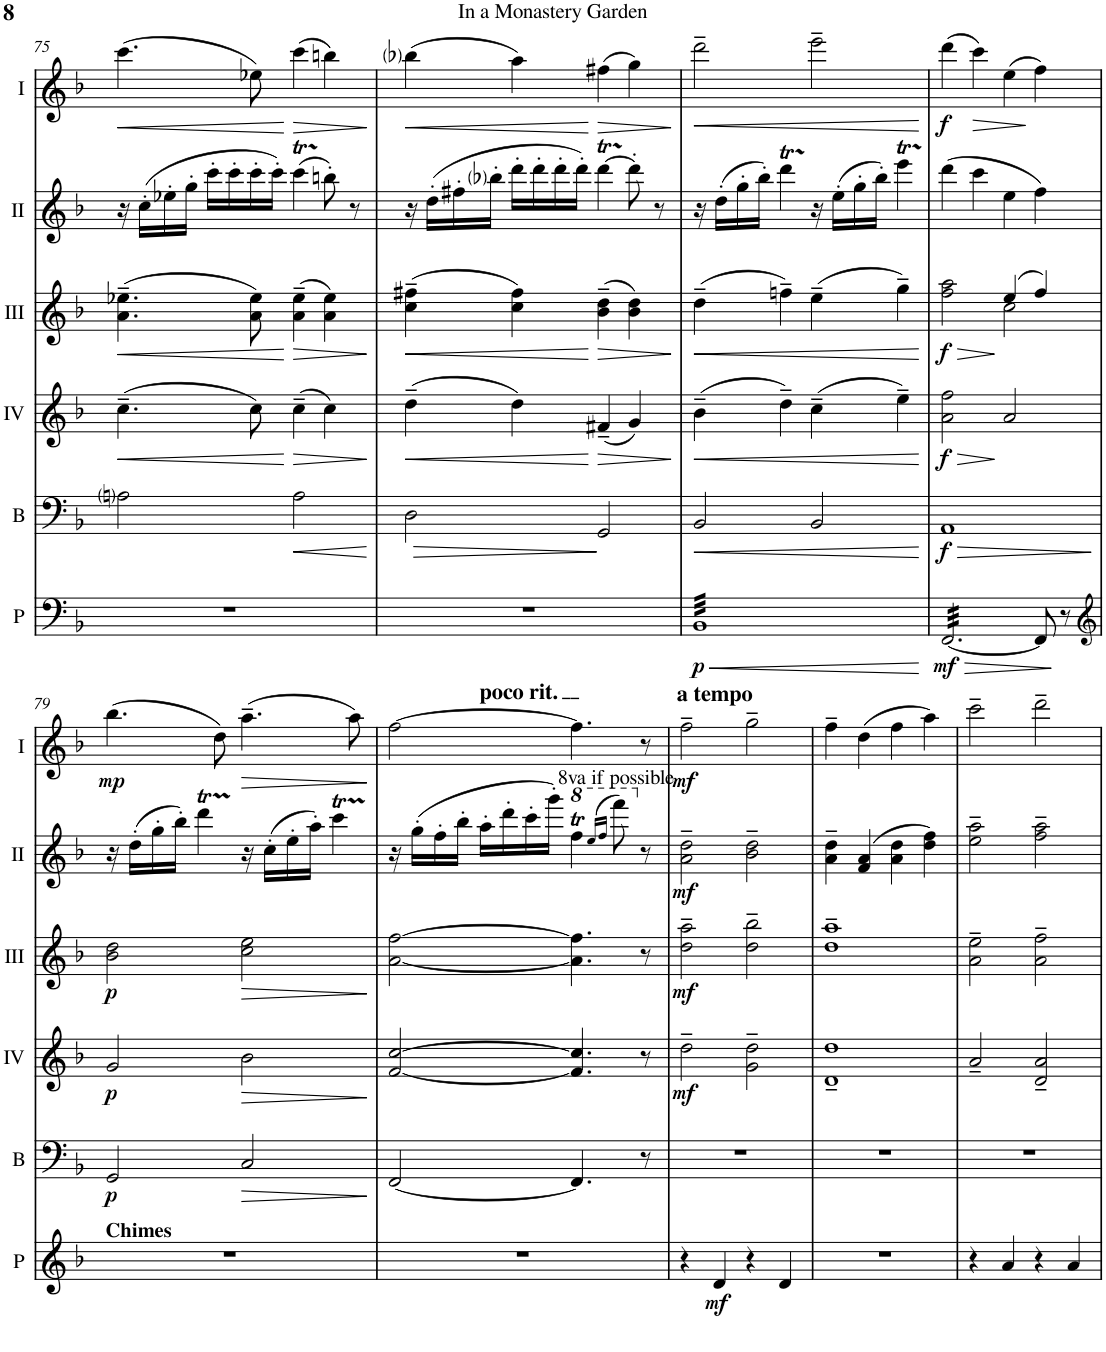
**kern	**dynam	**kern	**dynam	**kern	**dynam	**kern	**dynam	**kern	**dynam	**kern	**dynam
*part6	*part6	*part5	*part5	*part4	*part4	*part3	*part3	*part2	*part2	*part1	*part1
*staff6	*staff6	*staff5	*staff5	*staff4	*staff4	*staff3	*staff3	*staff2	*staff2	*staff1	*staff1
*I"Perc.	*	*I"Bass	*	*I"Acc. 4	*	*I"Acc. 3	*	*I"Acc. 2	*	*I"Acc. 1	*
*I'P.	*	*I'B	*	*	*	*	*	*	*	*	*
!!LO:PB:g=z
*clefF4	*	*clefF4	*	*clefG2	*	*clefG2	*	*clefG2	*	*clefG2	*
*Trd-7c-12	*	*Trd7c12	*	*Trd7c12	*	*Trd7c12	*	*	*	*	*
*k[b-]	*	*k[b-]	*	*k[b-]	*	*k[b-]	*	*k[b-]	*	*k[b-]	*
*M4/4	*	*M4/4	*	*M4/4	*	*M4/4	*	*M4/4	*	*M4/4	*
*met(c)	*	*met(c)	*	*met(c)	*	*met(c)	*	*met(c)	*	*met(c)	*
=75	=75	=75	=75	=75	=75	=75	=75	=75	=75	=75	=75
!	!	!	!	!	!LO:HP:b	!	!LO:HP:b	!	!	!	!LO:HP:b
1r	.	2Ani\	.	(4.cc~\	<	(4.a\~ 4.ee-X\~	<	16r	.	(4.cc\	<
.	.	.	.	.	.	.	.	(16cc'\LL	.	.	.
.	.	.	.	.	.	.	.	16ee-X'\	.	.	.
.	.	.	.	.	.	.	.	16gg'\JJ	.	.	.
.	.	.	.	.	.	.	.	16ccc'\LL	.	.	.
.	.	.	.	.	.	.	.	16ccc'\	.	.	.
.	.	.	.	8cc\)	.	8a\ 8ee-\)	.	16ccc'\	.	8e-X\)	.
.	.	.	.	.	.	.	.	16ccc'\JJ)	.	.	.
!	!	!	!LO:HP:b	!	!LO:HP:n=1:b	!	!LO:HP:n=1:b	!	!	!	!LO:HP:n=1:b
.	.	2A\	<	(4cc~\	[ >	(4a\~ 4ee-\~	[ >	(4cccT\	.	(4cc\	[ >
.	.	.	.	4cc\)	.	4a\ 4ee-\)	.	8bbn'\)	.	4bn\)	.
.	.	.	.	.	.	.	.	8r	.	.	.
.	.	.	[	.	]	.	]	.	.	.	]
=76	=76	=76	=76	=76	=76	=76	=76	=76	=76	=76	=76
!	!	!	!LO:HP:b	!	!LO:HP:b	!	!LO:HP:b	!	!	!	!LO:HP:b
1r	.	2D\	>	(4dd~\	<	(4cc\~ 4ff#X\~	<	16r	.	(4b-i\	<
.	.	.	.	.	.	.	.	(16dd'\LL	.	.	.
.	.	.	.	.	.	.	.	16ff#X'\	.	.	.
.	.	.	.	.	.	.	.	16bb-i'\JJ	.	.	.
.	.	.	.	4dd\)	.	4cc\ 4ff#\)	.	16ddd'\LL	.	4a\)	.
.	.	.	.	.	.	.	.	16ddd'\	.	.	.
.	.	.	.	.	.	.	.	16ddd'\	.	.	.
.	.	.	.	.	.	.	.	16ddd'\JJ)	.	.	.
!	!	!	!	!	!LO:HP:n=1:b	!	!LO:HP:n=1:b	!	!	!	!LO:HP:n=1:b
.	.	2GG/	]	(4f#X~/	[ >	(4b-\~ 4dd\~	[ >	[4dddT\	.	(4f#X\	[ >
.	.	.	.	4g/)	.	4b-\ 4dd\)	.	8ddd'\]	.	4g\)	.
.	.	.	.	.	.	.	.	8r	.	.	.
.	.	.	.	.	]	.	]	.	.	.	]
=77	=77	=77	=77	=77	=77	=77	=77	=77	=77	=77	=77
!	!LO:HP:b	!	!LO:HP:b	!	!LO:HP:b	!	!LO:HP:b	!	!	!	!LO:HP:b
!	!LO:DY:n=1:b	!	!	!	!	!	!	!	!	!	!
*tremolo	*	*	*	*	*	*	*	*	*	*	*
32BB-LLL	< p	2BB-/	<	(4b-~\	<	(4dd~\	<	16r	.	2dd~\	<
32BB-	.	.	.	.	.	.	.	.	.	.	.
32BB-	.	.	.	.	.	.	.	(16dd'\LL	.	.	.
32BB-	.	.	.	.	.	.	.	.	.	.	.
32BB-	.	.	.	.	.	.	.	16gg'\	.	.	.
32BB-	.	.	.	.	.	.	.	.	.	.	.
32BB-	.	.	.	.	.	.	.	16bb-'\JJ)	.	.	.
32BB-	.	.	.	.	.	.	.	.	.	.	.
32BB-	.	.	.	4dd~\)	.	4ffn~\)	.	4dddT\	.	.	.
32BB-	.	.	.	.	.	.	.	.	.	.	.
32BB-	.	.	.	.	.	.	.	.	.	.	.
32BB-	.	.	.	.	.	.	.	.	.	.	.
32BB-	.	.	.	.	.	.	.	.	.	.	.
32BB-	.	.	.	.	.	.	.	.	.	.	.
32BB-	.	.	.	.	.	.	.	.	.	.	.
32BB-	.	.	.	.	.	.	.	.	.	.	.
32BB-	.	2BB-/	.	(4cc~\	.	(4ee~\	.	16r	.	2ee~\	.
32BB-	.	.	.	.	.	.	.	.	.	.	.
32BB-	.	.	.	.	.	.	.	(16ee'\LL	.	.	.
32BB-	.	.	.	.	.	.	.	.	.	.	.
32BB-	.	.	.	.	.	.	.	16gg'\	.	.	.
32BB-	.	.	.	.	.	.	.	.	.	.	.
32BB-	.	.	.	.	.	.	.	16bb-'\JJ)	.	.	.
32BB-	.	.	.	.	.	.	.	.	.	.	.
32BB-	.	.	.	4ee~\)	.	4gg~\)	.	4eeet\	.	.	.
32BB-	.	.	.	.	.	.	.	.	.	.	.
32BB-	.	.	.	.	.	.	.	.	.	.	.
32BB-	.	.	.	.	.	.	.	.	.	.	.
32BB-	.	.	.	.	.	.	.	.	.	.	.
32BB-	.	.	.	.	.	.	.	.	.	.	.
32BB-	.	.	.	.	.	.	.	.	.	.	.
32BB-JJJ	.	.	.	.	.	.	.	.	.	.	.
.	[	.	[	.	[	.	[	.	.	.	[
=78	=78	=78	=78	=78	=78	=78	=78	=78	=78	=78	=78
!	!LO:HP:b	!	!LO:HP:b	!	!LO:HP:b	!	!LO:HP:b	!	!	!	!
*	*	*	*	*	*	*^	*	*	*	*	*
!	!LO:DY:n=1:b	!	!LO:DY:n=1:b	!	!LO:DY:n=1:b	!	!	!LO:DY:n=1:b	!	!	!	!LO:DY:b
[32FF/LLL	> mf	1AA	> f	2a\ 2ff\	> f	2ff\ 2aa\	2ryy	> f	(4ddd\	.	(4dd\	f
32FF/	.	.	.	.	.	.	.	.	.	.	.	.
32FF/	.	.	.	.	.	.	.	.	.	.	.	.
32FF/	.	.	.	.	.	.	.	.	.	.	.	.
32FF/	.	.	.	.	.	.	.	.	.	.	.	.
32FF/	.	.	.	.	.	.	.	.	.	.	.	.
32FF/	.	.	.	.	.	.	.	.	.	.	.	.
32FF/	.	.	.	.	.	.	.	.	.	.	.	.
!	!	!	!	!	!	!	!	!	!	!	!	!LO:HP:b
32FF/	.	.	.	.	.	.	.	.	4ccc\	.	4cc\)	>
32FF/	.	.	.	.	.	.	.	.	.	.	.	.
32FF/	.	.	.	.	.	.	.	.	.	.	.	.
32FF/	.	.	.	.	.	.	.	.	.	.	.	.
32FF/	.	.	.	.	.	.	.	.	.	.	.	.
32FF/	.	.	.	.	.	.	.	.	.	.	.	.
32FF/	.	.	.	.	.	.	.	.	.	.	.	.
32FF/	.	.	.	.	.	.	.	.	.	.	.	.
32FF/	.	.	.	2a/	]	(4ee/	2cc\	]	4ee\	.	(4e\	.
32FF/	.	.	.	.	.	.	.	.	.	.	.	.
32FF/	.	.	.	.	.	.	.	.	.	.	.	.
32FF/	.	.	.	.	.	.	.	.	.	.	.	.
32FF/	.	.	.	.	.	.	.	.	.	.	.	.
32FF/	.	.	.	.	.	.	.	.	.	.	.	.
32FF/	.	.	.	.	.	.	.	.	.	.	.	.
32FF/JJJ	.	.	.	.	.	.	.	.	.	.	.	.
*Xtremolo	*	*	*	*	*	*	*	*	*	*	*	*
8FF/]	.	.	.	.	.	4ff/)	.	.	4ff\)	.	4f\)	]
8r	]	.	.	.	.	.	.	.	.	.	.	.
*	*	*	*	*	*	*v	*v	*	*	*	*	*
.	.	.	]	.	.	.	.	.	.	.	.
!!LO:LB:g=z
=79	=79	=79	=79	=79	=79	=79	=79	=79	=79	=79	=79
*clefG2	*	*	*	*	*	*	*	*	*	*	*
!LO:TX:a:B:t=Chimes	!	!	!	!	!	!	!	!	!	!	!
!	!	!	!LO:DY:b	!	!LO:DY:b	!	!LO:DY:b	!	!	!	!LO:DY:b
1r	.	2GG/	p	2g/	p	2b-\ 2dd\	p	16r	.	(4.b-\	mp
.	.	.	.	.	.	.	.	(16dd'\LL	.	.	.
.	.	.	.	.	.	.	.	16gg'\	.	.	.
.	.	.	.	.	.	.	.	16bb-'\JJ)	.	.	.
.	.	.	.	.	.	.	.	4dddT\	.	.	.
.	.	.	.	.	.	.	.	.	.	8d\)	.
!	!	!	!LO:HP:b	!	!LO:HP:b	!	!LO:HP:b	!	!	!	!LO:HP:b
.	.	2C/	>	2b-\	>	2cc\ 2ee\	>	16r	.	(4.a~\	>
.	.	.	.	.	.	.	.	(16cc'\LL	.	.	.
.	.	.	.	.	.	.	.	16ee'\	.	.	.
.	.	.	.	.	.	.	.	16aa'\JJ)	.	.	.
.	.	.	.	.	.	.	.	4cccT\	.	.	.
.	.	.	.	.	.	.	.	.	.	8a\)	.
.	.	.	]	.	]	.	]	.	.	.	]
=80	=80	=80	=80	=80	=80	=80	=80	=80	=80	=80	=80
*	*	*	*	*	*	*	*	*	*	*^	*
1r	.	[2FF/	.	[2f/ [2cc/	.	[2a\ [2ff\	.	16r	.	[2f\	4ryy	.
.	.	.	.	.	.	.	.	(16gg'\LL	.	.	.	.
.	.	.	.	.	.	.	.	16ff'\	.	.	.	.
.	.	.	.	.	.	.	.	16bb-'\JJ	.	.	.	.
!	!	!	!	!	!	!	!	!	!	!	!LO:TX:a:t=poco rit.	!
.	.	.	.	.	.	.	.	16aa'\LL	.	.	2.ryy	.
.	.	.	.	.	.	.	.	16ddd'\	.	.	.	.
.	.	.	.	.	.	.	.	16ccc'\	.	.	.	.
.	.	.	.	.	.	.	.	16ggg'\JJ)	.	.	.	.
*	*	*	*	*	*	*	*	*8va	*	*	*	*
!	!	!	!	!	!	!	!	!LO:TX:a:t=8va if possible	!	!	!	!
.	.	4.FF/]	.	4.f/] 4.cc/]	.	4.a\] 4.ff\]	.	4fffT\	.	4.f\]	.	.
.	.	.	.	.	.	.	.	(16qeee/LL	.	.	.	.
.	.	.	.	.	.	.	.	16qfff/JJ	.	.	.	.
.	.	.	.	.	.	.	.	8ffff\)	.	.	.	.
*	*	*	*	*	*	*	*	*X8va	*	*	*	*
.	.	8r	.	8r	.	8r	.	8r	.	8r	.	.
=81	=81	=81	=81	=81	=81	=81	=81	=81	=81	=81	=81	=81
!	!	!	!	!	!	!	!	!	!	!LO:TX:a:B:t=a tempo	!	!
!	!	!	!	!	!LO:DY:b	!	!LO:DY:b	!	!LO:DY:b	!	!	!LO:DY:b
*	*	*	*	*	*	*	*	*	*	*v	*v	*
4r	.	1r	.	2dd~\	mf	2dd\~ 2aa\~	mf	2a\~ 2dd\~	mf	2f~\	mf
!	!LO:DY:b	!	!	!	!	!	!	!	!	!	!
4d/	mf	.	.	.	.	.	.	.	.	.	.
4r	.	.	.	2g\~ 2dd\~	.	2dd\~ 2bb-\~	.	2b-\~ 2dd\~	.	2g~\	.
4d/	.	.	.	.	.	.	.	.	.	.	.
=82	=82	=82	=82	=82	=82	=82	=82	=82	=82	=82	=82
1r	.	1r	.	1d~ 1dd~	.	1dd~ 1aa~	.	4a\~ 4dd\~	.	4f~\	.
.	.	.	.	.	.	.	.	(4f/ 4a/	.	(4d\	.
.	.	.	.	.	.	.	.	4a\ 4dd\	.	4f\	.
.	.	.	.	.	.	.	.	4dd\ 4ff\)	.	4a\)	.
=83	=83	=83	=83	=83	=83	=83	=83	=83	=83	=83	=83
4r	.	1r	.	2a~/	.	2a\~ 2ee\~	.	2ee\~ 2aa\~	.	2cc~\	.
4a/	.	.	.	.	.	.	.	.	.	.	.
4r	.	.	.	2d/~ 2a/~	.	2a\~ 2ff\~	.	2ff\~ 2aa\~	.	2dd~\	.
4a/	.	.	.	.	.	.	.	.	.	.	.
=	=	=	=	=	=	=	=	=	=	=	=
*-	*-	*-	*-	*-	*-	*-	*-	*-	*-	*-	*-
